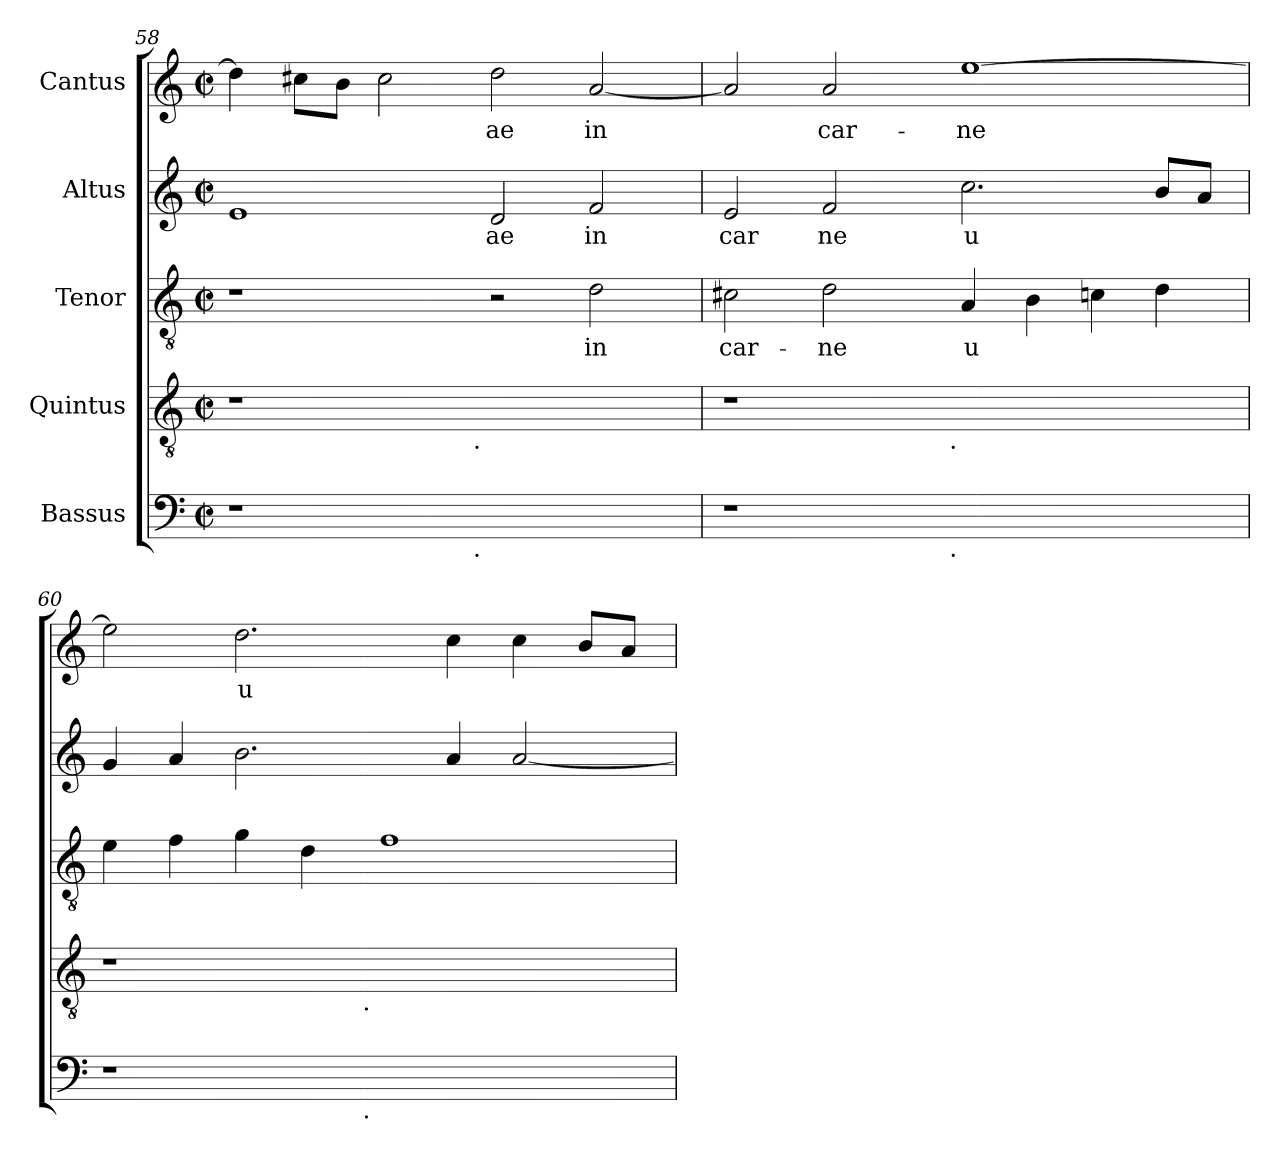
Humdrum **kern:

**kern	**kern	**kern	**text	**kern	**text	**kern	**text
*part5	*part4	*part3	*part3	*part2	*part2	*part1	*part1
*staff5	*staff4	*staff3	*staff3	*staff2	*staff2	*staff1	*staff1
*I"Bassus	*I"Quintus	*I"Tenor	*	*I"Altus	*	*I"Cantus	*
*clefF4	*clefGv2	*clefGv2	*	*clefG2	*	*clefG2	*
*k[]	*k[]	*k[]	*	*k[]	*	*k[]	*
*C:	*C:	*C:	*	*C:	*	*C:	*
*M2/2	*M2/2	*M2/2	*	*M2/2	*	*M2/2	*
*met(c|)	*met(c|)	*met(c|)	*	*met(c|)	*	*met(c|)	*
=58	=58	=58	=58	=58	=58	=58	=58
!	!	!	!	!	!LO:LY:b:cj	!	!LO:LY:b:cj
*^	*^	*	*	*	*	*	*
1r	2ryy	1r	2ryy	1r	.	1e	.	4dd\]	--
!	!	!	!	!	!	!	!	!	!LO:LY:b:cj
.	.	.	.	.	.	.	.	8cc#\L	--
!	!	!	!	!	!	!	!	!	!LO:LY:b:cj
.	.	.	.	.	.	.	.	8b\J	--
!	!	!	!	!	!	!	!	!	!LO:LY:b:cj
.	4...ryy	.	4...ryy	.	.	.	.	2cc#\	--
!	!	!	!LO:TX:b:t=.	!	!	!	!	!	!
!	!LO:TX:b:t=.	!	!	!	!	!	!	!	!
.	1ryy	.	1ryy	.	.	.	.	.	.
!	!	!	!	!	!	!	!LO:LY:b:cj	!	!LO:LY:b:cj
1ryy	.	1ryy	.	2r	.	2d/	ae	2dd\	-ae
!	!	!	!	!	!LO:LY:b	!	!LO:LY:b:cj	!	!LO:LY:b:cj
.	.	.	.	2d\	in	2f/	in	[<2a/	in
.	32ryy	.	32ryy	.	.	.	.	.	.
=59	=59	=59	=59	=59	=59	=59	=59	=59	=59
!	!	!	!	!	!LO:LY:b	!	!LO:LY:b:cj	!	!LO:LY:b:cj
1r	2ryy	1r	2ryy	2c#X\	car-	2e/	car	2a/]	.
!	!	!	!	!	!LO:LY:b	!	!LO:LY:b:cj	!	!LO:LY:b:cj
.	4ryy	.	4ryy	2d\	-ne	2f/	ne	2a/	car-
.	8...ryy	.	8...ryy	.	.	.	.	.	.
!	!	!	!LO:TX:b:t=.	!	!	!	!	!	!
!	!LO:TX:b:t=.	!	!	!	!	!	!	!	!
.	1ryy	.	1ryy	.	.	.	.	.	.
!	!	!	!	!	!LO:LY:b	!	!LO:LY:b:cj	!	!LO:LY:b:cj
1ryy	.	1ryy	.	4A/	u-	2.cc\	u	[>1ee	-ne
!	!	!	!	!	!LO:LY:b	!	!	!	!
.	.	.	.	4B\	--	.	.	.	.
!	!	!	!	!	!LO:LY:b	!	!	!	!
.	.	.	.	4cn\	--	.	.	.	.
!	!	!	!	!	!LO:LY:b	!	!LO:LY:b:cj	!	!
.	.	.	.	4d\	--	8b/L	.	.	.
!	!	!	!	!	!	!	!LO:LY:b:cj	!	!
.	.	.	.	.	.	8a/J	.	.	.
.	64ryy	.	64ryy	.	.	.	.	.	.
=60	=60	=60	=60	=60	=60	=60	=60	=60	=60
!	!	!	!	!	!LO:LY:b	!	!LO:LY:b:cj	!	!LO:LY:b:cj
1r	2ryy	1r	2ryy	4e\	--	4g/	.	2ee\]	.
!	!	!	!	!	!LO:LY:b	!	!LO:LY:b:cj	!	!
.	.	.	.	4f\	--	4a/	.	.	.
!	!	!	!	!	!LO:LY:b	!	!LO:LY:b:cj	!	!LO:LY:b:cj
.	4...ryy	.	4...ryy	4g\	--	2.b\	.	2.dd\	u-
!	!	!	!	!	!LO:LY:b	!	!	!	!
.	.	.	.	4d\	--	.	.	.	.
!	!	!	!LO:TX:b:t=.	!	!	!	!	!	!
!	!LO:TX:b:t=.	!	!	!	!	!	!	!	!
.	1ryy	.	1ryy	.	.	.	.	.	.
!	!	!	!	!	!LO:LY:b	!	!	!	!
1ryy	.	1ryy	.	1f	--	.	.	.	.
!	!	!	!	!	!	!	!LO:LY:b:cj	!	!LO:LY:b:cj
.	.	.	.	.	.	4a/	.	4cc\	--
!	!	!	!	!	!	!	!LO:LY:b:cj	!	!LO:LY:b:cj
.	.	.	.	.	.	[<2a/	.	4cc\	--
!	!	!	!	!	!	!	!	!	!LO:LY:b:cj
.	.	.	.	.	.	.	.	8b/L	--
!	!	!	!	!	!	!	!	!	!LO:LY:b:cj
.	.	.	.	.	.	.	.	8a/J	--
.	32ryy	.	32ryy	.	.	.	.	.	.
*v	*v	*	*	*	*	*	*	*	*
*	*v	*v	*	*	*	*	*	*
=	=	=	=	=	=	=	=
*-	*-	*-	*-	*-	*-	*-	*-
